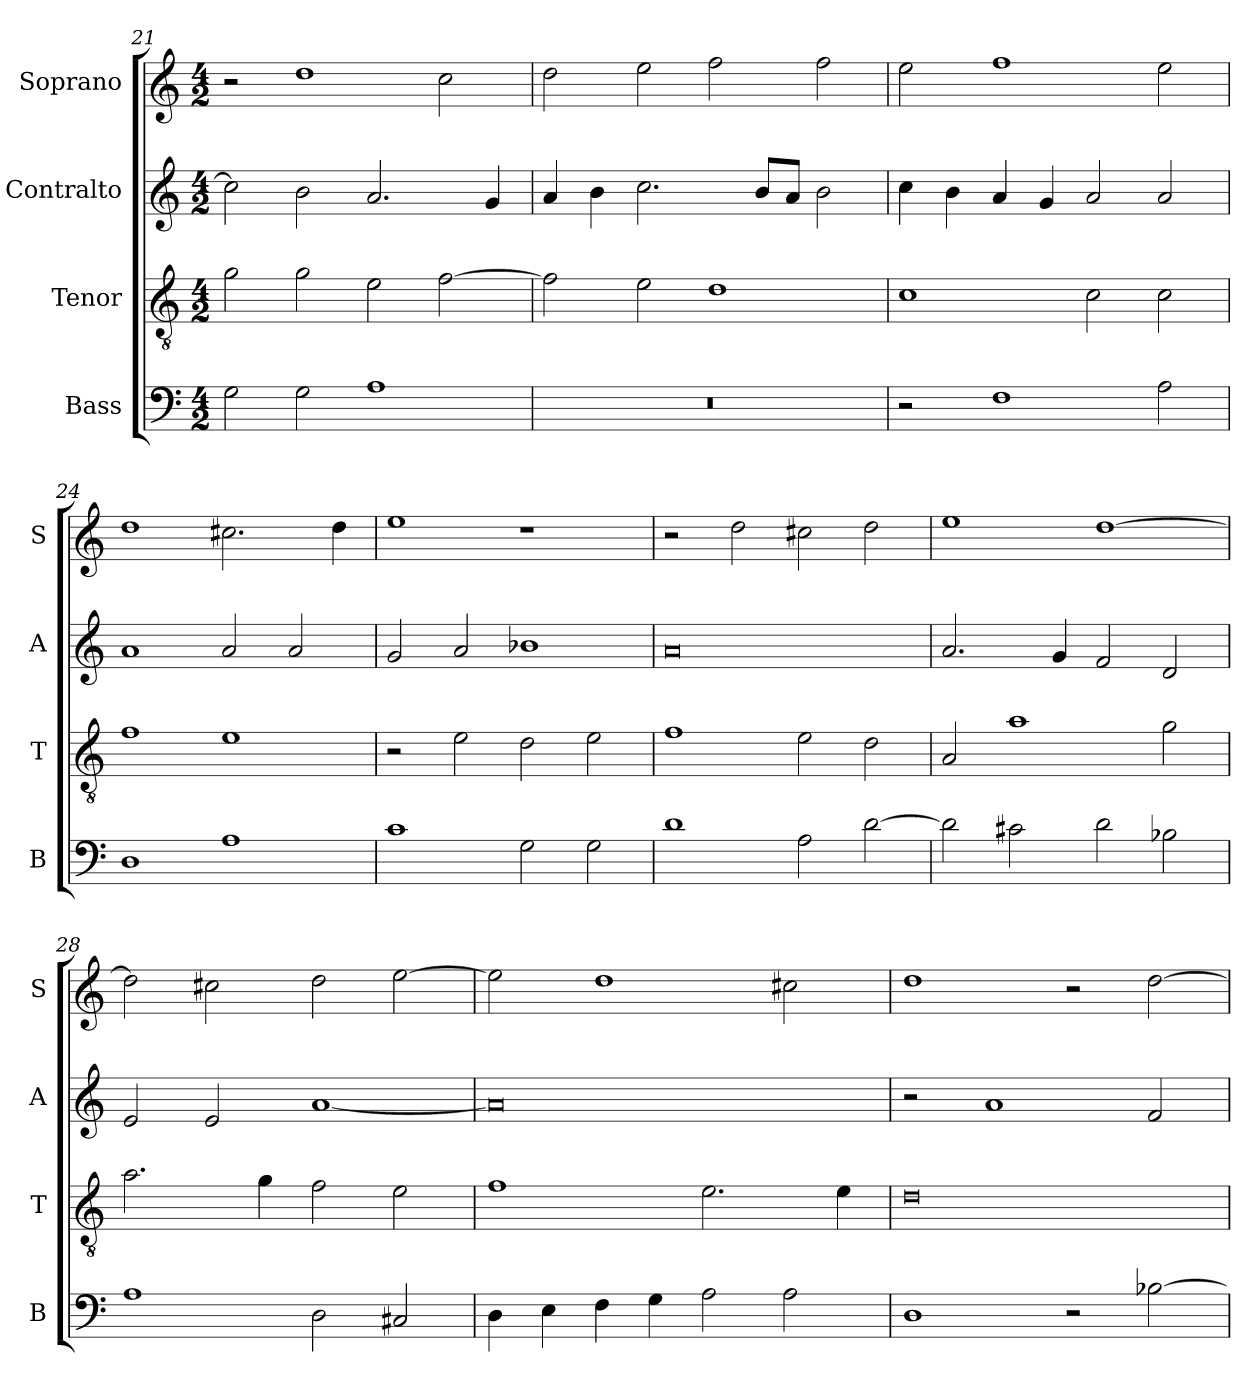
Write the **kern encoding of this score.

**kern	**kern	**kern	**kern
*part4	*part3	*part2	*part1
*staff4	*staff3	*staff2	*staff1
*I"Bass	*I"Tenor	*I"Contralto	*I"Soprano
*I'B	*I'T	*I'A	*I'S
*clefF4	*clefGv2	*clefG2	*clefG2
*k[]	*k[]	*k[]	*k[]
*D:dor	*D:dor	*D:dor	*D:dor
*M4/2	*M4/2	*M4/2	*M4/2
=21	=21	=21	=21
2G	2g	2cc]	2r
2G	2g	2b	1dd
1A	2e	2.a	.
.	[2f	.	2cc
.	.	4g	.
=22	=22	=22	=22
0r	2f]	4a	2dd
.	.	4b	.
.	2e	2.cc	2ee
.	1d	.	2ff
.	.	8b/L	.
.	.	8a/J	.
.	.	2b	2ff
=23	=23	=23	=23
2r	1c	4cc	2ee
.	.	4b	.
1F	.	4a	1ff
.	.	4g	.
.	2c	2a	.
2A	2c	2a	2ee
=24	=24	=24	=24
1D	1f	1a	1dd
1A	1e	2a	2.cc#X
.	.	2a	.
.	.	.	4dd
=25	=25	=25	=25
1c	2r	2g	1ee
.	2e	2a	.
2G	2d	1b-X	1r
2G	2e	.	.
=26	=26	=26	=26
1d	1f	0a	2r
.	.	.	2dd
2A	2e	.	2cc#X
[2d	2d	.	2dd
=27	=27	=27	=27
2d]	2A	2.a	1ee
2c#X	1a	.	.
.	.	4g	.
2d	.	2f	[1dd
2B-X	2g	2d	.
=28	=28	=28	=28
1A	2.a	2e	2dd]
.	.	2e	2cc#X
.	4g	.	.
2D	2f	[1a	2dd
2C#X	2e	.	[2ee
=29	=29	=29	=29
4D	1f	0a]	2ee]
4E	.	.	.
4F	.	.	1dd
4G	.	.	.
2A	2.e	.	.
2A	.	.	2cc#X
.	4e	.	.
=30	=30	=30	=30
1D	0d	2r	1dd
.	.	1a	.
2r	.	.	2r
[2B-X	.	2f	[2dd
=	=	=	=
*-	*-	*-	*-
